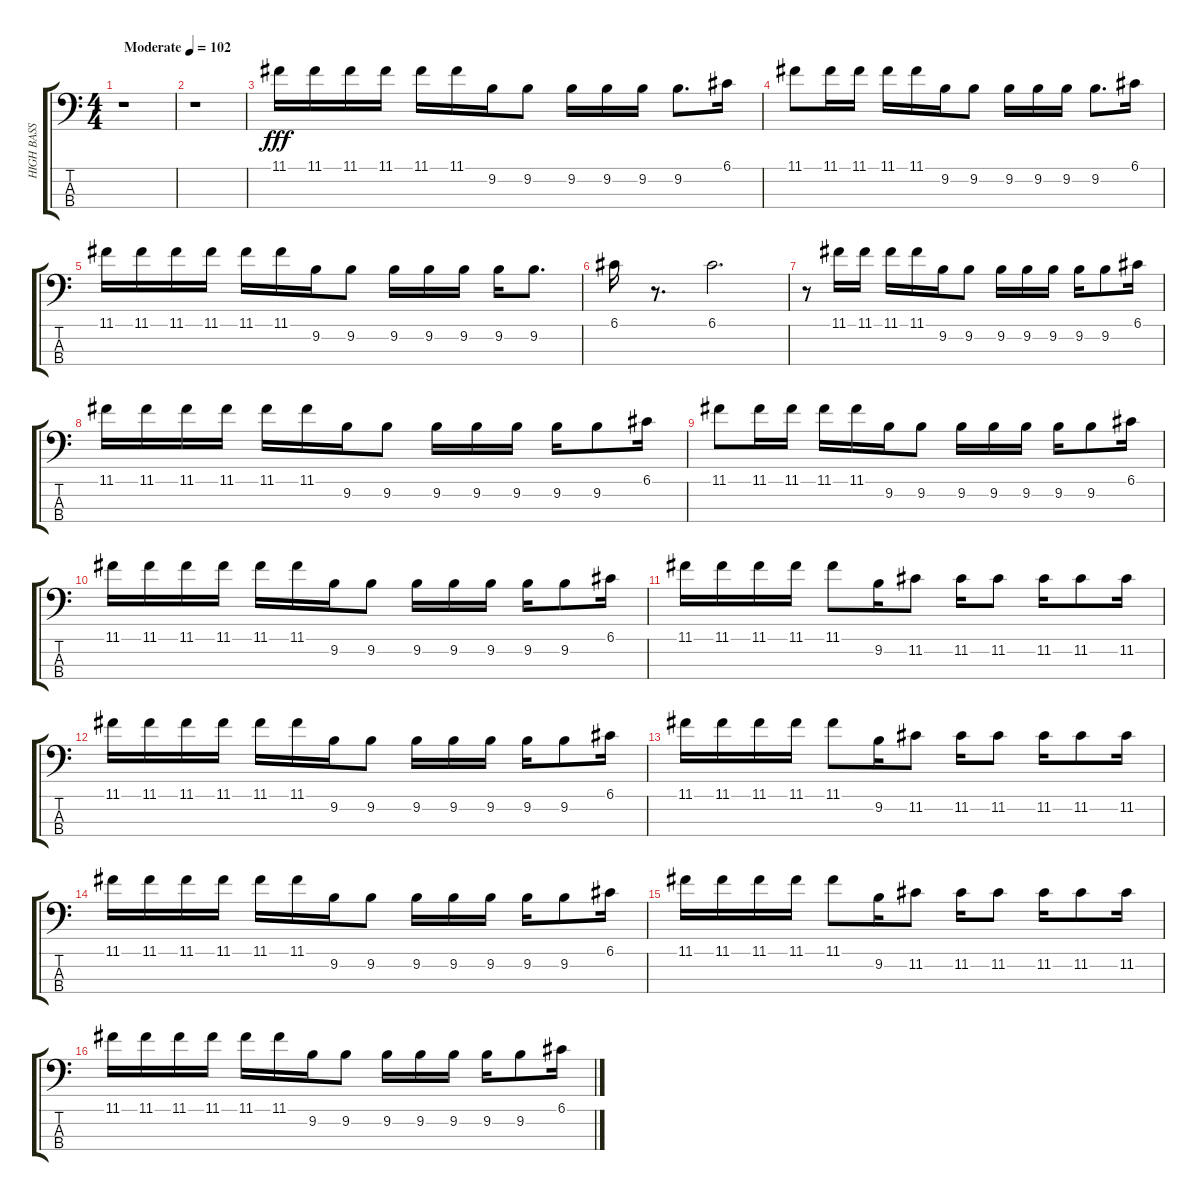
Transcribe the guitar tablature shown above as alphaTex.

\track ("HIGH BASS" "HIGH BASS") {instrument electricbassfinger}
\staff {score tabs}
\tuning (G2 D2 A1 E1) {hide}
\ts (4 4)
\tempo (102 "Moderate")
\clef f4
\ks c
r.1{dy fff instrument electricbassfinger} |
r.1 |
11.1.16 11.1.16 11.1.16 11.1.16 11.1.16 11.1.16 9.2.16 9.2.8 9.2.16 9.2.16 9.2.16 9.2.8{d} 6.1.16 |
11.1.8 11.1.16 11.1.16 11.1.16 11.1.16 9.2.16 9.2.8 9.2.16 9.2.16 9.2.16 9.2.8{d} 6.1.16 |
11.1.16 11.1.16 11.1.16 11.1.16 11.1.16 11.1.16 9.2.16 9.2.8 9.2.16 9.2.16 9.2.16 9.2.16 9.2.8{d} |
6.1.16 r.8{d} 6.1.2{d} |
r.8 11.1.16 11.1.16 11.1.16 11.1.16 9.2.16 9.2.8 9.2.16 9.2.16 9.2.16 9.2.16 9.2.8 6.1.16 |
11.1.16 11.1.16 11.1.16 11.1.16 11.1.16 11.1.16 9.2.16 9.2.8 9.2.16 9.2.16 9.2.16 9.2.16 9.2.8 6.1.16 |
11.1.8 11.1.16 11.1.16 11.1.16 11.1.16 9.2.16 9.2.8 9.2.16 9.2.16 9.2.16 9.2.16 9.2.8 6.1.16 |
11.1.16 11.1.16 11.1.16 11.1.16 11.1.16 11.1.16 9.2.16 9.2.8 9.2.16 9.2.16 9.2.16 9.2.16 9.2.8 6.1.16 |
11.1.16 11.1.16 11.1.16 11.1.16 11.1.8 9.2.16 11.2.8 11.2.16 11.2.8 11.2.16 11.2.8 11.2.16 |
11.1.16 11.1.16 11.1.16 11.1.16 11.1.16 11.1.16 9.2.16 9.2.8 9.2.16 9.2.16 9.2.16 9.2.16 9.2.8 6.1.16 |
11.1.16 11.1.16 11.1.16 11.1.16 11.1.8 9.2.16 11.2.8 11.2.16 11.2.8 11.2.16 11.2.8 11.2.16 |
11.1.16 11.1.16 11.1.16 11.1.16 11.1.16 11.1.16 9.2.16 9.2.8 9.2.16 9.2.16 9.2.16 9.2.16 9.2.8 6.1.16 |
11.1.16 11.1.16 11.1.16 11.1.16 11.1.8 9.2.16 11.2.8 11.2.16 11.2.8 11.2.16 11.2.8 11.2.16 |
11.1.16 11.1.16 11.1.16 11.1.16 11.1.16 11.1.16 9.2.16 9.2.8 9.2.16 9.2.16 9.2.16 9.2.16 9.2.8 6.1.16
